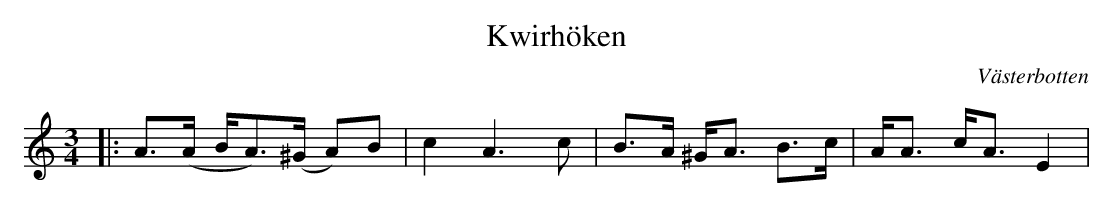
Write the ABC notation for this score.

X:1
T:Kwirhöken
O:Västerbotten
M:3/4
L:1/8
K:Am
|: A>(A B/A)>(^G A)B | c2 A3c | B>A ^G<A B>c | A<A c<A E2 |
